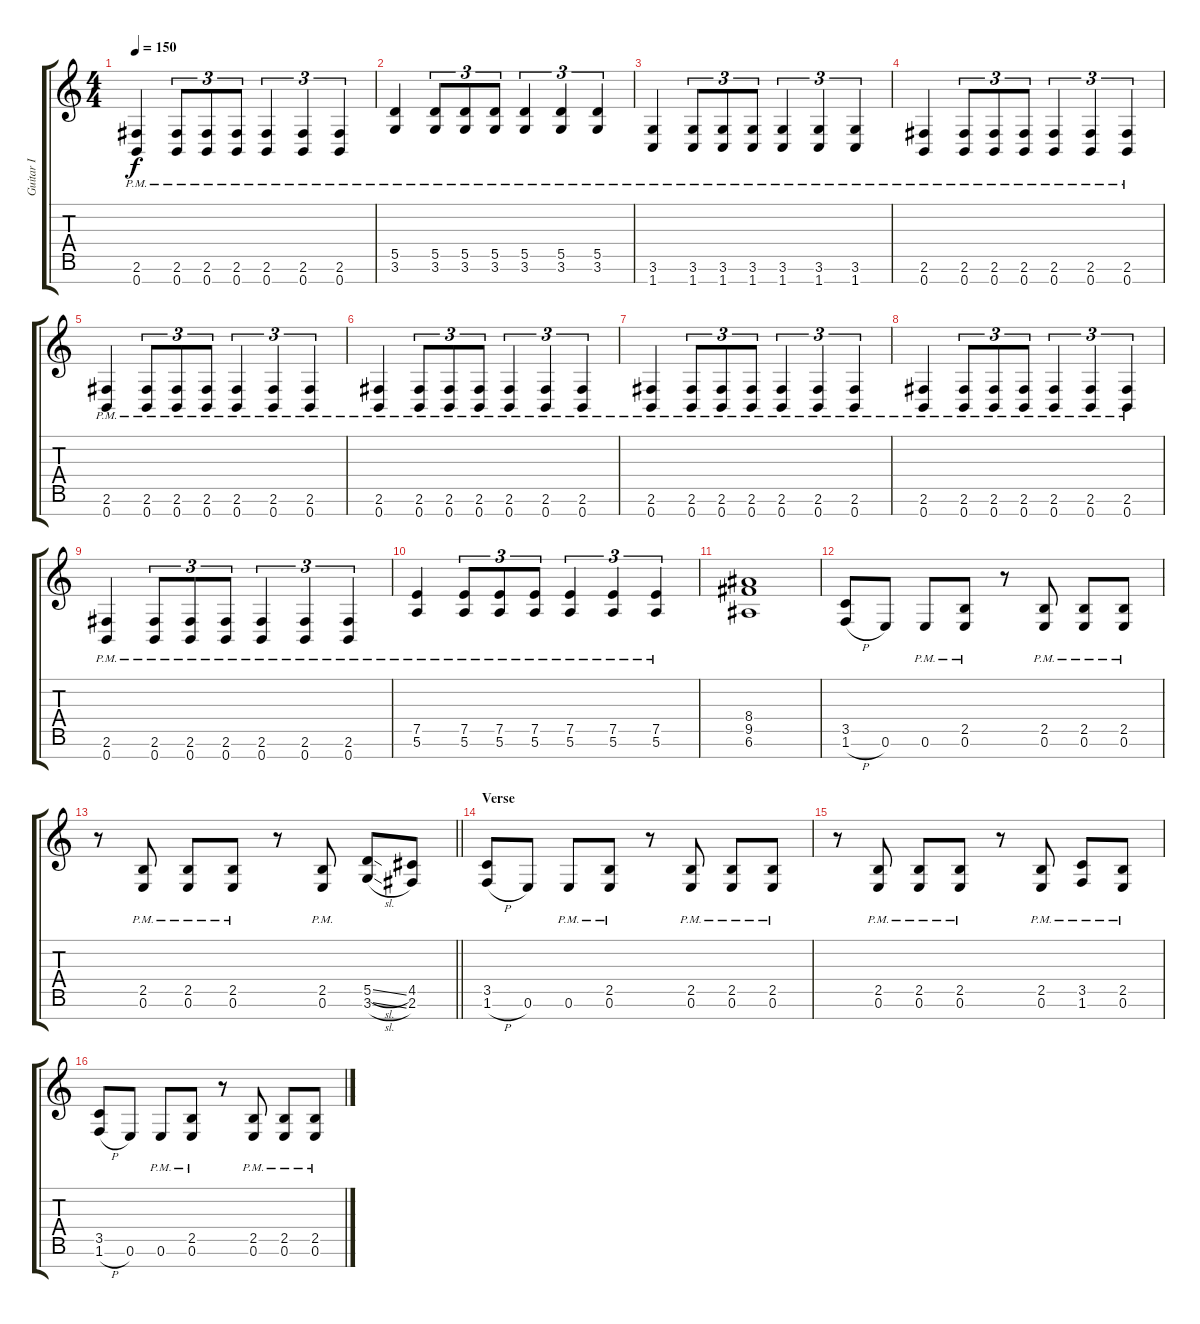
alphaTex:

\track ("Guitar I" "Guitar I") {instrument distortionguitar}
\staff {score tabs}
\tuning (E4 B3 G3 D3 A2 E2 B1) {hide}
\ts (4 4)
\tempo 150
\clef g2
\ks c
(2.6{pm} 0.7{pm}).4{dy f} (2.6{pm} 0.7{pm}).8{tu (3 2)} (2.6{pm} 0.7{pm}).8{tu (3 2)} (2.6{pm} 0.7{pm}).8{tu (3 2)} (2.6{pm} 0.7{pm}).4{tu (3 2)} (2.6{pm} 0.7{pm}).4{tu (3 2)} (2.6{pm} 0.7{pm}).4{tu (3 2)} |
(5.5{pm} 3.6{pm}).4 (5.5{pm} 3.6{pm}).8{tu (3 2)} (5.5{pm} 3.6{pm}).8{tu (3 2)} (5.5{pm} 3.6{pm}).8{tu (3 2)} (5.5{pm} 3.6{pm}).4{tu (3 2)} (5.5{pm} 3.6{pm}).4{tu (3 2)} (5.5{pm} 3.6{pm}).4{tu (3 2)} |
(3.6{pm} 1.7{pm}).4 (3.6{pm} 1.7{pm}).8{tu (3 2)} (3.6{pm} 1.7{pm}).8{tu (3 2)} (3.6{pm} 1.7{pm}).8{tu (3 2)} (3.6{pm} 1.7{pm}).4{tu (3 2)} (3.6{pm} 1.7{pm}).4{tu (3 2)} (3.6{pm} 1.7{pm}).4{tu (3 2)} |
(2.6{pm} 0.7{pm}).4 (2.6{pm} 0.7{pm}).8{tu (3 2)} (2.6{pm} 0.7{pm}).8{tu (3 2)} (2.6{pm} 0.7{pm}).8{tu (3 2)} (2.6{pm} 0.7{pm}).4{tu (3 2)} (2.6{pm} 0.7{pm}).4{tu (3 2)} (2.6{pm} 0.7{pm}).4{tu (3 2)} |
(2.6{pm} 0.7{pm}).4 (2.6{pm} 0.7{pm}).8{tu (3 2)} (2.6{pm} 0.7{pm}).8{tu (3 2)} (2.6{pm} 0.7{pm}).8{tu (3 2)} (2.6{pm} 0.7{pm}).4{tu (3 2)} (2.6{pm} 0.7{pm}).4{tu (3 2)} (2.6{pm} 0.7{pm}).4{tu (3 2)} |
(2.6{pm} 0.7{pm}).4 (2.6{pm} 0.7{pm}).8{tu (3 2)} (2.6{pm} 0.7{pm}).8{tu (3 2)} (2.6{pm} 0.7{pm}).8{tu (3 2)} (2.6{pm} 0.7{pm}).4{tu (3 2)} (2.6{pm} 0.7{pm}).4{tu (3 2)} (2.6{pm} 0.7{pm}).4{tu (3 2)} |
(2.6{pm} 0.7{pm}).4 (2.6{pm} 0.7{pm}).8{tu (3 2)} (2.6{pm} 0.7{pm}).8{tu (3 2)} (2.6{pm} 0.7{pm}).8{tu (3 2)} (2.6{pm} 0.7{pm}).4{tu (3 2)} (2.6{pm} 0.7{pm}).4{tu (3 2)} (2.6{pm} 0.7{pm}).4{tu (3 2)} |
(2.6{pm} 0.7{pm}).4 (2.6{pm} 0.7{pm}).8{tu (3 2)} (2.6{pm} 0.7{pm}).8{tu (3 2)} (2.6{pm} 0.7{pm}).8{tu (3 2)} (2.6{pm} 0.7{pm}).4{tu (3 2)} (2.6{pm} 0.7{pm}).4{tu (3 2)} (2.6{pm} 0.7{pm}).4{tu (3 2)} |
(2.6{pm} 0.7{pm}).4 (2.6{pm} 0.7{pm}).8{tu (3 2)} (2.6{pm} 0.7{pm}).8{tu (3 2)} (2.6{pm} 0.7{pm}).8{tu (3 2)} (2.6{pm} 0.7{pm}).4{tu (3 2)} (2.6{pm} 0.7{pm}).4{tu (3 2)} (2.6{pm} 0.7{pm}).4{tu (3 2)} |
(7.5{pm} 5.6{pm}).4 (7.5{pm} 5.6{pm}).8{tu (3 2)} (7.5{pm} 5.6{pm}).8{tu (3 2)} (7.5{pm} 5.6{pm}).8{tu (3 2)} (7.5{pm} 5.6{pm}).4{tu (3 2)} (7.5{pm} 5.6{pm}).4{tu (3 2)} (7.5{pm} 5.6{pm}).4{tu (3 2)} |
(8.4 9.5 6.6).1 |
(3.5 1.6{h}).8 0.6.8 0.6{pm}.8 (2.5{pm} 0.6{pm}).8 r.8 (2.5{pm} 0.6{pm}).8 (2.5{pm} 0.6{pm}).8 (2.5{pm} 0.6{pm}).8 |
\barLineRight lightlight
r.8 (2.5{pm} 0.6{pm}).8 (2.5{pm} 0.6{pm}).8 (2.5{pm} 0.6{pm}).8 r.8 (2.5{pm} 0.6{pm}).8 (5.5{sl} 3.6{sl}).8 (4.5 2.6).8 |
\section ("" "Verse")
(3.5 1.6{h}).8 0.6.8 0.6{pm}.8 (2.5{pm} 0.6{pm}).8 r.8 (2.5{pm} 0.6{pm}).8 (2.5{pm} 0.6{pm}).8 (2.5{pm} 0.6{pm}).8 |
r.8 (2.5{pm} 0.6{pm}).8 (2.5{pm} 0.6{pm}).8 (2.5{pm} 0.6{pm}).8 r.8 (2.5{pm} 0.6{pm}).8 (3.5{pm} 1.6{pm}).8 (2.5{pm} 0.6{pm}).8 |
(3.5 1.6{h}).8 0.6.8 0.6{pm}.8 (2.5{pm} 0.6{pm}).8 r.8 (2.5{pm} 0.6{pm}).8 (2.5{pm} 0.6{pm}).8 (2.5{pm} 0.6{pm}).8
